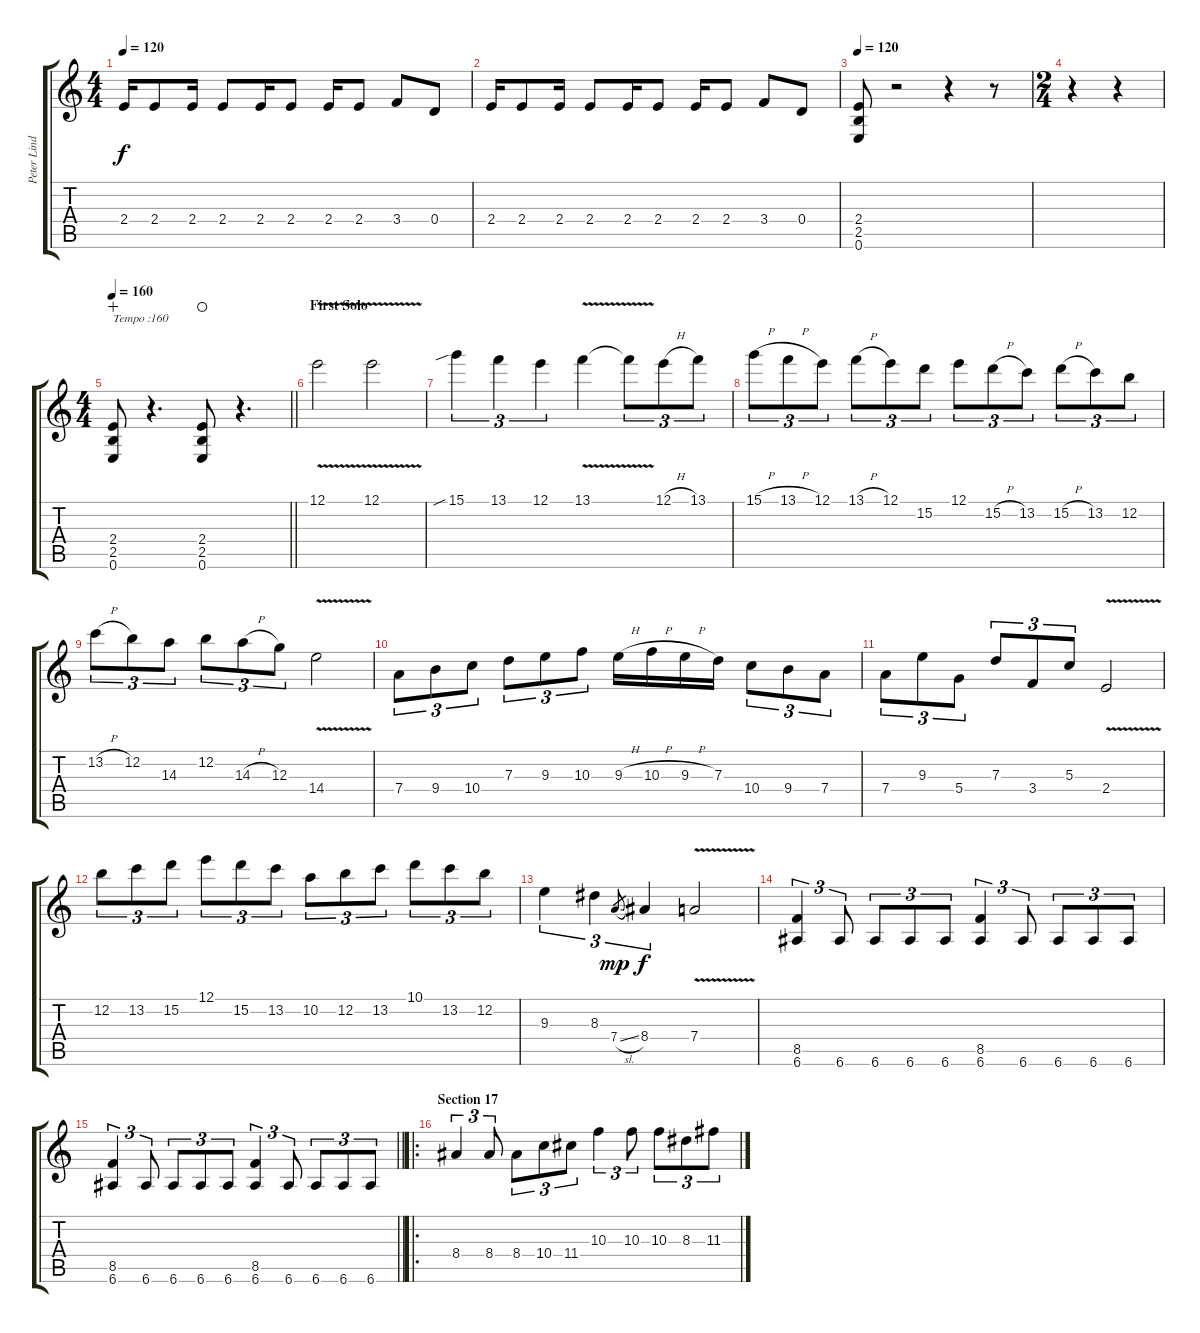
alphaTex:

\track ("Peter Lindgren" "Peter Lind") {instrument distortionguitar}
\staff {score tabs}
\tuning (E4 B3 G3 D3 A2 E2) {hide}
\ts (4 4)
\tempo 120
\clef g2
\ks c
2.4.16{dy f} 2.4.8 2.4.16 2.4.8 2.4.16 2.4.8 2.4.16 2.4.8 3.4.8 0.4.8 |
2.4.16 2.4.8 2.4.16 2.4.8 2.4.16 2.4.8 2.4.16 2.4.8 3.4.8 0.4.8 |
\tempo 120
(2.4 2.5 0.6).8 r.2 r.4 r.8 |
\ts (2 4)
r.4 r.4 |
\ts (4 4)
\tempo 160
\barLineRight lightlight
(2.4 2.5 0.6).8{txt "Tempo :160" wahc} r.4{d} (2.4 2.5 0.6).8{waho} r.4{d} |
\section ("" "First Solo")
12.1{v}.2{balance 8 instrument distortionguitar} 12.1{v}.2 |
15.1{sib}.4{tu (3 2)} 13.1.4{tu (3 2)} 12.1.4{tu (3 2)} 13.1{v}.4 13.1{t}.8{tu (3 2)} 12.1{h}.8{tu (3 2)} 13.1.8{tu (3 2)} |
15.1{h}.8{tu (3 2)} 13.1{h}.8{tu (3 2)} 12.1.8{tu (3 2)} 13.1{h}.8{tu (3 2)} 12.1.8{tu (3 2)} 15.2.8{tu (3 2)} 12.1.8{tu (3 2)} 15.2{h}.8{tu (3 2)} 13.2.8{tu (3 2)} 15.2{h}.8{tu (3 2)} 13.2.8{tu (3 2)} 12.2.8{tu (3 2)} |
13.2{h}.8{tu (3 2)} 12.2.8{tu (3 2)} 14.3.8{tu (3 2)} 12.2.8{tu (3 2)} 14.3{h}.8{tu (3 2)} 12.3.8{tu (3 2)} 14.4{v}.2 |
7.4.8{tu (3 2)} 9.4.8{tu (3 2)} 10.4.8{tu (3 2)} 7.3.8{tu (3 2)} 9.3.8{tu (3 2)} 10.3.8{tu (3 2)} 9.3{h}.16 10.3{h}.16 9.3{h}.16 7.3.16 10.4.8{tu (3 2)} 9.4.8{tu (3 2)} 7.4.8{tu (3 2)} |
7.4.8{tu (3 2)} 9.3.8{tu (3 2)} 5.4.8{tu (3 2)} 7.3.8{tu (3 2)} 3.4.8{tu (3 2)} 5.3.8{tu (3 2)} 2.4{v}.2 |
12.2.8{tu (3 2)} 13.2.8{tu (3 2)} 15.2.8{tu (3 2)} 12.1.8{tu (3 2)} 15.2.8{tu (3 2)} 13.2.8{tu (3 2)} 10.2.8{tu (3 2)} 12.2.8{tu (3 2)} 13.2.8{tu (3 2)} 10.1.8{tu (3 2)} 13.2.8{tu (3 2)} 12.2.8{tu (3 2)} |
9.3.4{tu (3 2)} 8.3.4{tu (3 2)} 7.4{sl}.8{gr dy mp} 8.4.4{tu (3 2) dy f} 7.4{v}.2 |
(8.5 6.6).4{tu (3 2) balance 0 instrument distortionguitar} 6.6.8{tu (3 2)} 6.6.8{tu (3 2)} 6.6.8{tu (3 2)} 6.6.8{tu (3 2)} (8.5 6.6).4{tu (3 2)} 6.6.8{tu (3 2)} 6.6.8{tu (3 2)} 6.6.8{tu (3 2)} 6.6.8{tu (3 2)} |
\barLineRight lightlight
(8.5 6.6).4{tu (3 2)} 6.6.8{tu (3 2)} 6.6.8{tu (3 2)} 6.6.8{tu (3 2)} 6.6.8{tu (3 2)} (8.5 6.6).4{tu (3 2)} 6.6.8{tu (3 2)} 6.6.8{tu (3 2)} 6.6.8{tu (3 2)} 6.6.8{tu (3 2)} |
\ro
\section ("" "Section 17")
8.4.4{tu (3 2) balance 0 instrument distortionguitar} 8.4.8{tu (3 2)} 8.4.8{tu (3 2)} 10.4.8{tu (3 2)} 11.4.8{tu (3 2)} 10.3.4{tu (3 2)} 10.3.8{tu (3 2)} 10.3.8{tu (3 2)} 8.3.8{tu (3 2)} 11.3.8{tu (3 2)}
